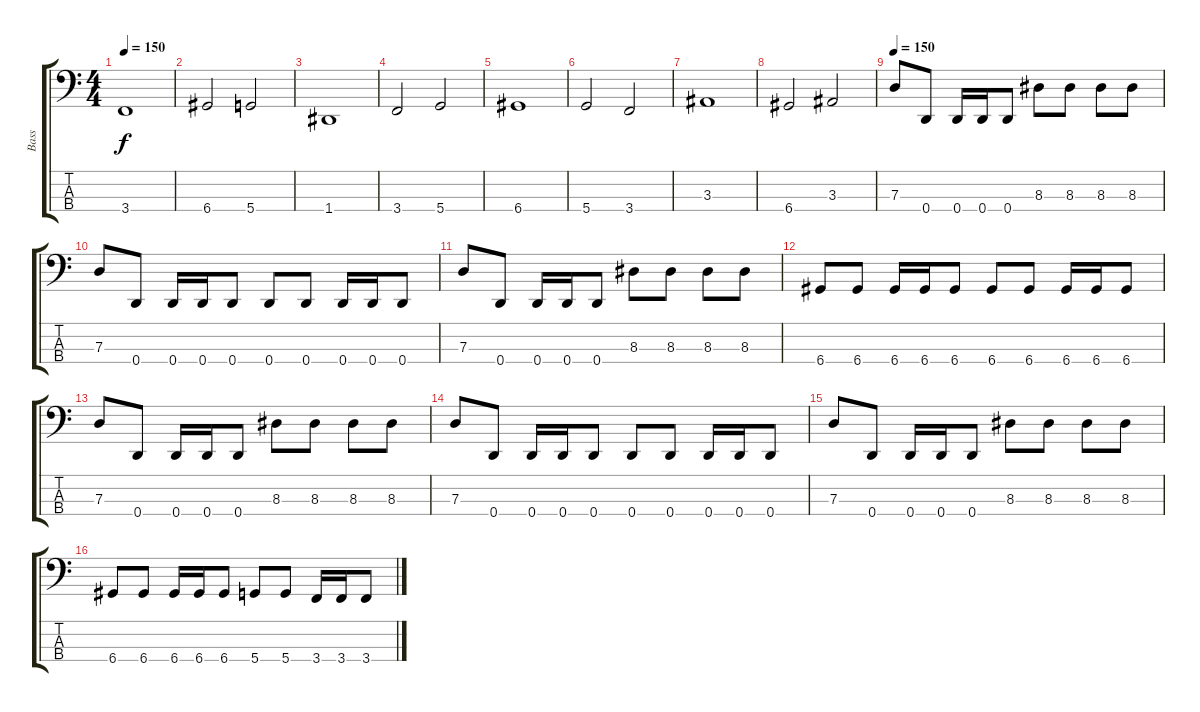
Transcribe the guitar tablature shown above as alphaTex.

\track ("Bass" "Bass") {instrument electricbassfinger}
\staff {score tabs}
\tuning (F2 C2 G1 D1) {hide}
\ts (4 4)
\tempo 150
\clef f4
\ks c
3.4.1{dy f} |
6.4.2 5.4.2 |
1.4.1 |
3.4.2 5.4.2 |
6.4.1 |
5.4.2 3.4.2 |
3.3.1 |
6.4.2 3.3.2 |
\tempo 150
7.3.8 0.4.8 0.4.16 0.4.16 0.4.8 8.3.8 8.3.8 8.3.8 8.3.8 |
7.3.8 0.4.8 0.4.16 0.4.16 0.4.8 0.4.8 0.4.8 0.4.16 0.4.16 0.4.8 |
7.3.8 0.4.8 0.4.16 0.4.16 0.4.8 8.3.8 8.3.8 8.3.8 8.3.8 |
6.4.8 6.4.8 6.4.16 6.4.16 6.4.8 6.4.8 6.4.8 6.4.16 6.4.16 6.4.8 |
7.3.8 0.4.8 0.4.16 0.4.16 0.4.8 8.3.8 8.3.8 8.3.8 8.3.8 |
7.3.8 0.4.8 0.4.16 0.4.16 0.4.8 0.4.8 0.4.8 0.4.16 0.4.16 0.4.8 |
7.3.8 0.4.8 0.4.16 0.4.16 0.4.8 8.3.8 8.3.8 8.3.8 8.3.8 |
6.4.8 6.4.8 6.4.16 6.4.16 6.4.8 5.4.8 5.4.8 3.4.16 3.4.16 3.4.8
